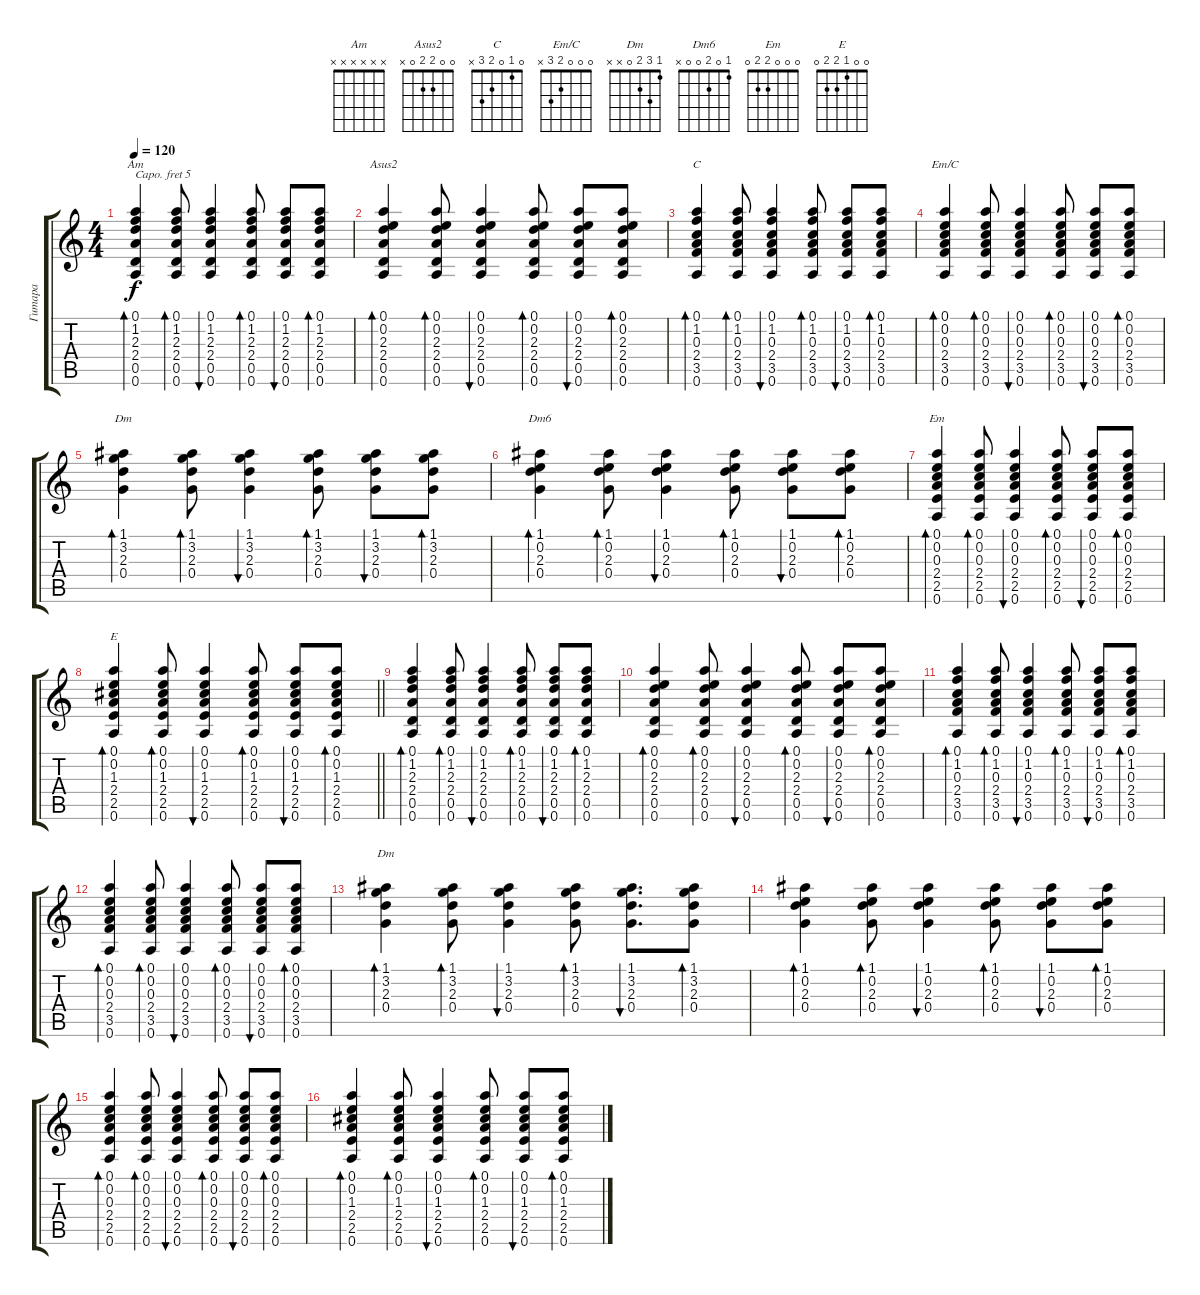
\track ("Гитара" "Гитара") {instrument acousticguitarsteel}
\staff {score tabs}
\capo 5
\tuning (E4 B3 G3 D3 A2 E2) {hide}
\chord ("Am" x x x x x x)
\chord ("Asus2" 0 0 2 2 0 x)
\chord ("C" 0 1 0 2 3 x)
\chord ("Em/C" 0 0 0 2 3 x)
\chord ("Dm" 1 3 2 0 0 x)
\chord ("Dm6" 1 0 2 0 0 x)
\chord ("Em" 0 0 0 2 2 0)
\chord ("E" 0 0 1 2 2 0)
\chord ("Dm" 1 3 2 0 x x)
\ts (4 4)
\tempo 120
\clef g2
\ks c
(0.1 1.2 2.3 2.4 0.5 0.6).4{bd 60 ch "Am" dy f} (0.1 1.2 2.3 2.4 0.5 0.6).8{bd 60} (0.1 1.2 2.3 2.4 0.5 0.6).4{bu 60} (0.1 1.2 2.3 2.4 0.5 0.6).8{bd 60} (0.1 1.2 2.3 2.4 0.5 0.6).8{bu 60} (0.1 1.2 2.3 2.4 0.5 0.6).8{bd 60} |
(0.1 0.2 2.3 2.4 0.5 0.6).4{bd 60 ch "Asus2"} (0.1 0.2 2.3 2.4 0.5 0.6).8{bd 60} (0.1 0.2 2.3 2.4 0.5 0.6).4{bu 60} (0.1 0.2 2.3 2.4 0.5 0.6).8{bd 60} (0.1 0.2 2.3 2.4 0.5 0.6).8{bu 60} (0.1 0.2 2.3 2.4 0.5 0.6).8{bd 60} |
(0.1 1.2 0.3 2.4 3.5 0.6).4{bd 60 ch "C"} (0.1 1.2 0.3 2.4 3.5 0.6).8{bd 60} (0.1 1.2 0.3 2.4 3.5 0.6).4{bu 60} (0.1 1.2 0.3 2.4 3.5 0.6).8{bd 60} (0.1 1.2 0.3 2.4 3.5 0.6).8{bu 60} (0.1 1.2 0.3 2.4 3.5 0.6).8{bd 60} |
(0.1 0.2 0.3 2.4 3.5 0.6).4{bd 60 ch "Em/C"} (0.1 0.2 0.3 2.4 3.5 0.6).8{bd 60} (0.1 0.2 0.3 2.4 3.5 0.6).4{bu 60} (0.1 0.2 0.3 2.4 3.5 0.6).8{bd 60} (0.1 0.2 0.3 2.4 3.5 0.6).8{bu 60} (0.1 0.2 0.3 2.4 3.5 0.6).8{bd 60} |
(1.1 3.2 2.3 0.4).4{bd 60 ch "Dm"} (1.1 3.2 2.3 0.4).8{bd 60} (1.1 3.2 2.3 0.4).4{bu 60} (1.1 3.2 2.3 0.4).8{bd 60} (1.1 3.2 2.3 0.4).8{bu 60} (1.1 3.2 2.3 0.4).8{bd 60} |
(1.1 0.2 2.3 0.4).4{bd 60 ch "Dm6"} (1.1 0.2 2.3 0.4).8{bd 60} (1.1 0.2 2.3 0.4).4{bu 60} (1.1 0.2 2.3 0.4).8{bd 60} (1.1 0.2 2.3 0.4).8{bu 60} (1.1 0.2 2.3 0.4).8{bd 60} |
(0.1 0.2 0.3 2.4 2.5 0.6).4{bd 60 ch "Em"} (0.1 0.2 0.3 2.4 2.5 0.6).8{bd 60} (0.1 0.2 0.3 2.4 2.5 0.6).4{bu 60} (0.1 0.2 0.3 2.4 2.5 0.6).8{bd 60} (0.1 0.2 0.3 2.4 2.5 0.6).8{bu 60} (0.1 0.2 0.3 2.4 2.5 0.6).8{bd 60} |
\barLineRight lightlight
(0.1 0.2 1.3 2.4 2.5 0.6).4{bd 60 ch "E"} (0.1 0.2 1.3 2.4 2.5 0.6).8{bd 60} (0.1 0.2 1.3 2.4 2.5 0.6).4{bu 60} (0.1 0.2 1.3 2.4 2.5 0.6).8{bd 60} (0.1 0.2 1.3 2.4 2.5 0.6).8{bu 60} (0.1 0.2 1.3 2.4 2.5 0.6).8{bd 60} |
(0.1 1.2 2.3 2.4 0.5 0.6).4{bd 60} (0.1 1.2 2.3 2.4 0.5 0.6).8{bd 60} (0.1 1.2 2.3 2.4 0.5 0.6).4{bu 60} (0.1 1.2 2.3 2.4 0.5 0.6).8{bd 60} (0.1 1.2 2.3 2.4 0.5 0.6).8{bu 60} (0.1 1.2 2.3 2.4 0.5 0.6).8{bd 60} |
(0.1 0.2 2.3 2.4 0.5 0.6).4{bd 60} (0.1 0.2 2.3 2.4 0.5 0.6).8{bd 60} (0.1 0.2 2.3 2.4 0.5 0.6).4{bu 60} (0.1 0.2 2.3 2.4 0.5 0.6).8{bd 60} (0.1 0.2 2.3 2.4 0.5 0.6).8{bu 60} (0.1 0.2 2.3 2.4 0.5 0.6).8{bd 60} |
(0.1 1.2 0.3 2.4 3.5 0.6).4{bd 60} (0.1 1.2 0.3 2.4 3.5 0.6).8{bd 60} (0.1 1.2 0.3 2.4 3.5 0.6).4{bu 60} (0.1 1.2 0.3 2.4 3.5 0.6).8{bd 60} (0.1 1.2 0.3 2.4 3.5 0.6).8{bu 60} (0.1 1.2 0.3 2.4 3.5 0.6).8{bd 60} |
(0.1 0.2 0.3 2.4 3.5 0.6).4{bd 60} (0.1 0.2 0.3 2.4 3.5 0.6).8{bd 60} (0.1 0.2 0.3 2.4 3.5 0.6).4{bu 60} (0.1 0.2 0.3 2.4 3.5 0.6).8{bd 60} (0.1 0.2 0.3 2.4 3.5 0.6).8{bu 60} (0.1 0.2 0.3 2.4 3.5 0.6).8{bd 60} |
(1.1 3.2 2.3 0.4).4{bd 60 ch "Dm"} (1.1 3.2 2.3 0.4).8{bd 60} (1.1 3.2 2.3 0.4).4{bu 60} (1.1 3.2 2.3 0.4).8{bd 60} (1.1 3.2 2.3 0.4).8{d bu 60} (1.1 3.2 2.3 0.4).8{bd 60} |
(1.1 0.2 2.3 0.4).4{bd 60} (1.1 0.2 2.3 0.4).8{bd 60} (1.1 0.2 2.3 0.4).4{bu 60} (1.1 0.2 2.3 0.4).8{bd 60} (1.1 0.2 2.3 0.4).8{bu 60} (1.1 0.2 2.3 0.4).8{bd 60} |
(0.1 0.2 0.3 2.4 2.5 0.6).4{bd 60} (0.1 0.2 0.3 2.4 2.5 0.6).8{bd 60} (0.1 0.2 0.3 2.4 2.5 0.6).4{bu 60} (0.1 0.2 0.3 2.4 2.5 0.6).8{bd 60} (0.1 0.2 0.3 2.4 2.5 0.6).8{bu 60} (0.1 0.2 0.3 2.4 2.5 0.6).8{bd 60} |
(0.1 0.2 1.3 2.4 2.5 0.6).4{bd 60} (0.1 0.2 1.3 2.4 2.5 0.6).8{bd 60} (0.1 0.2 1.3 2.4 2.5 0.6).4{bu 60} (0.1 0.2 1.3 2.4 2.5 0.6).8{bd 60} (0.1 0.2 1.3 2.4 2.5 0.6).8{bu 60} (0.1 0.2 1.3 2.4 2.5 0.6).8{bd 60}
